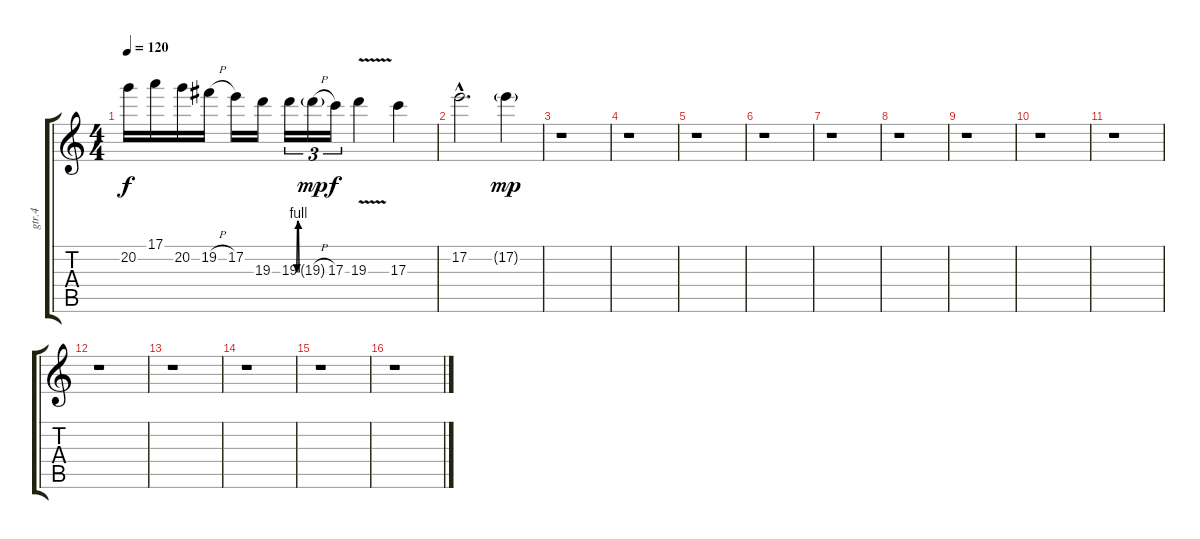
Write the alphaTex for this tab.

\track ("gtr.4" "gtr.4") {instrument overdrivenguitar}
\staff {score tabs}
\tuning (E4 B3 G3 D3 A2 E2) {hide}
\ts (4 4)
\tempo 120
\clef g2
\ks c
20.2.16{dy f} 17.1.16 20.2.16 19.2{h}.16 17.2.16 19.3.16 19.3{be (custom 0 0 15 4 30 4 45 0 60 0)}.16{tu (3 2)} 19.3{h g}.16{tu (3 2) dy mp} 17.3.16{tu (3 2) dy f} 19.3{v}.4 17.3.4 |
17.2{hac}.2{d} 17.2{g}.4{dy mp} |
r.1 |
r.1 |
r.1 |
r.1 |
r.1 |
r.1 |
r.1 |
r.1 |
r.1 |
r.1 |
r.1 |
r.1 |
r.1 |
r.1
